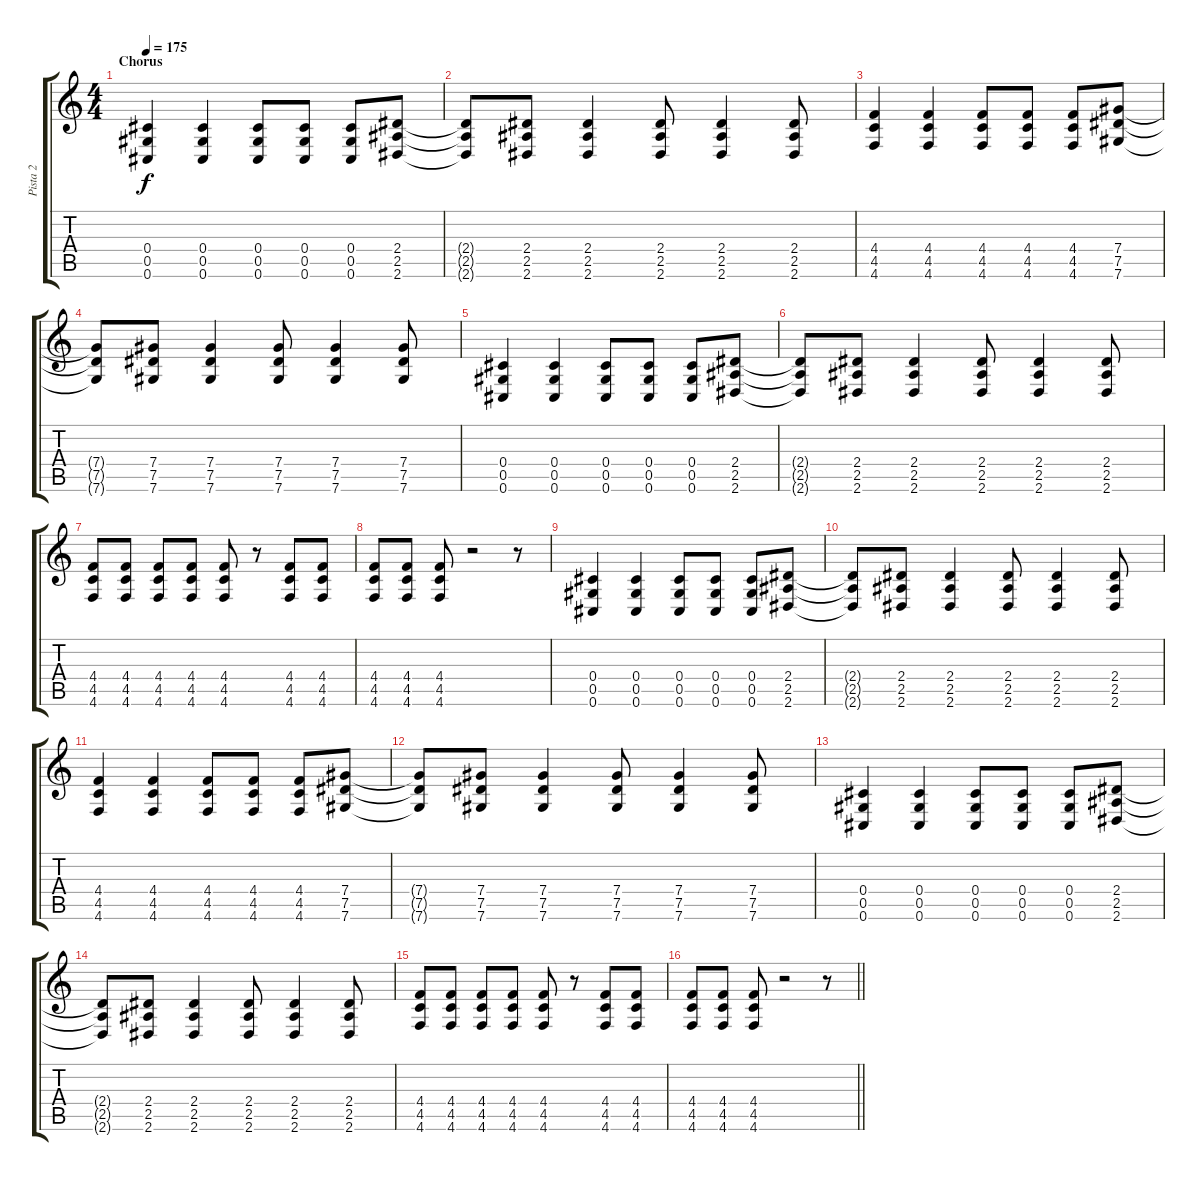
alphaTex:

\track ("Pista 2" "Pista 2") {instrument distortionguitar}
\staff {score tabs}
\tuning (Eb4 Bb3 Gb3 Db3 Ab2 Db2) {hide}
\ts (4 4)
\section ("" "Chorus")
\tempo 175
\clef g2
\ks c
(0.4 0.5 0.6).4{dy f} (0.4 0.5 0.6).4 (0.4 0.5 0.6).8 (0.4 0.5 0.6).8 (0.4 0.5 0.6).8 (2.4 2.5 2.6).8 |
(2.4{t} 2.5{t} 2.6{t}).8 (2.4 2.5 2.6).8 (2.4 2.5 2.6).4 (2.4 2.5 2.6).8 (2.4 2.5 2.6).4 (2.4 2.5 2.6).8 |
(4.4 4.5 4.6).4 (4.4 4.5 4.6).4 (4.4 4.5 4.6).8 (4.4 4.5 4.6).8 (4.4 4.5 4.6).8 (7.4 7.5 7.6).8 |
(7.4{t} 7.5{t} 7.6{t}).8 (7.4 7.5 7.6).8 (7.4 7.5 7.6).4 (7.4 7.5 7.6).8 (7.4 7.5 7.6).4 (7.4 7.5 7.6).8 |
(0.4 0.5 0.6).4 (0.4 0.5 0.6).4 (0.4 0.5 0.6).8 (0.4 0.5 0.6).8 (0.4 0.5 0.6).8 (2.4 2.5 2.6).8 |
(2.4{t} 2.5{t} 2.6{t}).8 (2.4 2.5 2.6).8 (2.4 2.5 2.6).4 (2.4 2.5 2.6).8 (2.4 2.5 2.6).4 (2.4 2.5 2.6).8 |
(4.4 4.5 4.6).8 (4.4 4.5 4.6).8 (4.4 4.5 4.6).8 (4.4 4.5 4.6).8 (4.4 4.5 4.6).8 r.8 (4.4 4.5 4.6).8 (4.4 4.5 4.6).8 |
(4.4 4.5 4.6).8 (4.4 4.5 4.6).8 (4.4 4.5 4.6).8 r.2 r.8 |
(0.4 0.5 0.6).4 (0.4 0.5 0.6).4 (0.4 0.5 0.6).8 (0.4 0.5 0.6).8 (0.4 0.5 0.6).8 (2.4 2.5 2.6).8 |
(2.4{t} 2.5{t} 2.6{t}).8 (2.4 2.5 2.6).8 (2.4 2.5 2.6).4 (2.4 2.5 2.6).8 (2.4 2.5 2.6).4 (2.4 2.5 2.6).8 |
(4.4 4.5 4.6).4 (4.4 4.5 4.6).4 (4.4 4.5 4.6).8 (4.4 4.5 4.6).8 (4.4 4.5 4.6).8 (7.4 7.5 7.6).8 |
(7.4{t} 7.5{t} 7.6{t}).8 (7.4 7.5 7.6).8 (7.4 7.5 7.6).4 (7.4 7.5 7.6).8 (7.4 7.5 7.6).4 (7.4 7.5 7.6).8 |
(0.4 0.5 0.6).4 (0.4 0.5 0.6).4 (0.4 0.5 0.6).8 (0.4 0.5 0.6).8 (0.4 0.5 0.6).8 (2.4 2.5 2.6).8 |
(2.4{t} 2.5{t} 2.6{t}).8 (2.4 2.5 2.6).8 (2.4 2.5 2.6).4 (2.4 2.5 2.6).8 (2.4 2.5 2.6).4 (2.4 2.5 2.6).8 |
(4.4 4.5 4.6).8 (4.4 4.5 4.6).8 (4.4 4.5 4.6).8 (4.4 4.5 4.6).8 (4.4 4.5 4.6).8 r.8 (4.4 4.5 4.6).8 (4.4 4.5 4.6).8 |
\barLineRight lightlight
(4.4 4.5 4.6).8 (4.4 4.5 4.6).8 (4.4 4.5 4.6).8 r.2 r.8
